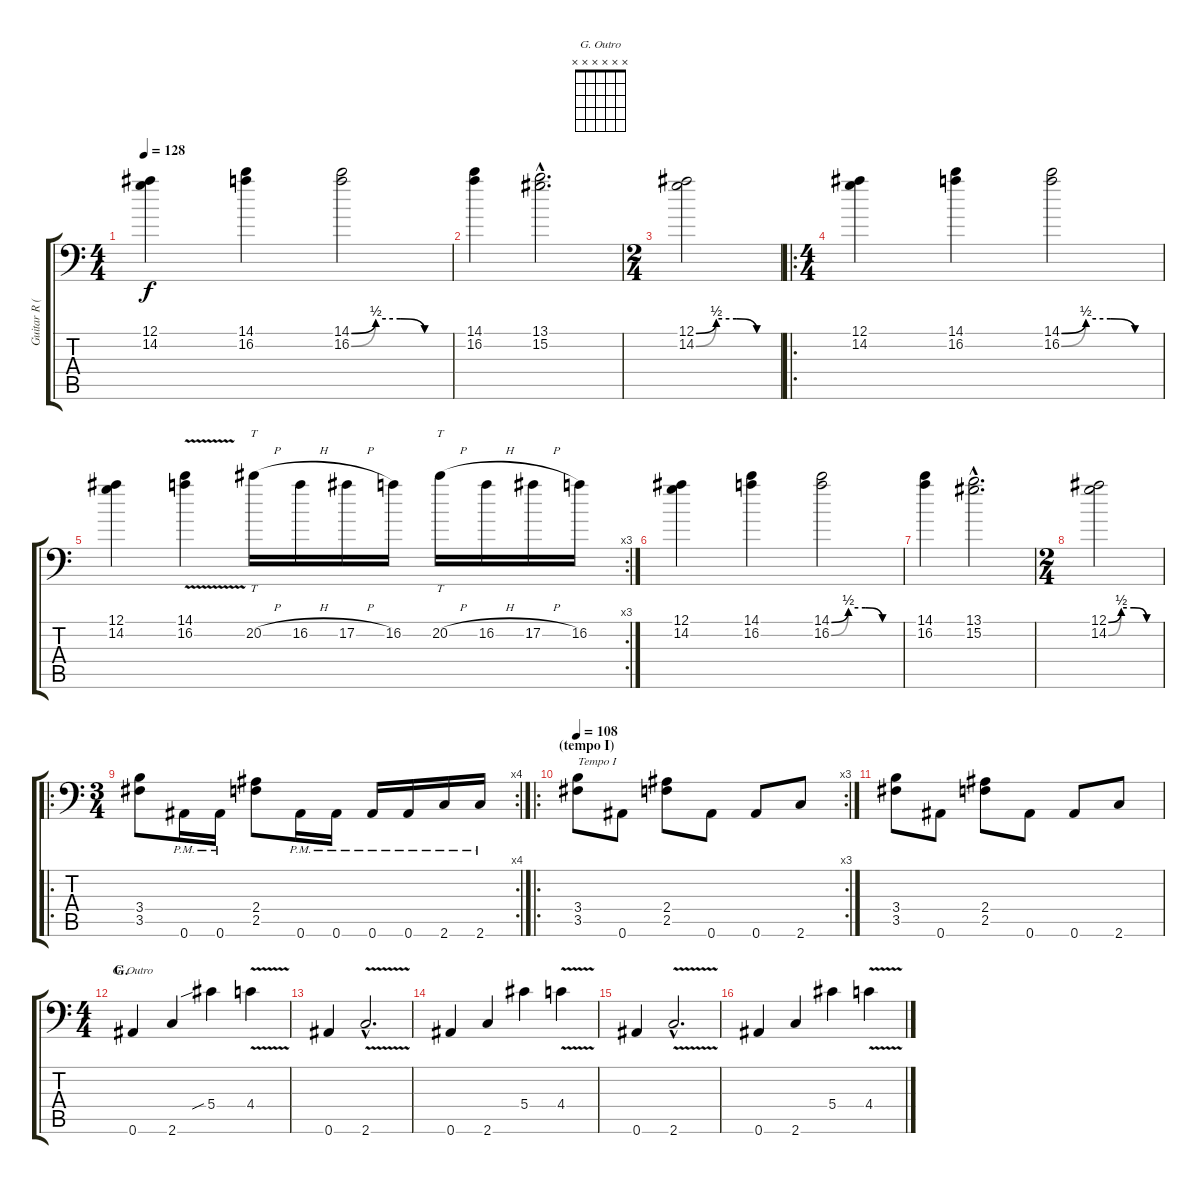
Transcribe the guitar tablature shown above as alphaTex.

\track ("Guitar R (Owen)" "Guitar R (") {instrument distortionguitar}
\staff {score tabs}
\tuning (Bb3 F3 Db3 Ab2 Eb2 Bb1) {hide}
\chord ("G. Outro" x x x x x x)
\ts (4 4)
\tempo 128
\clef f4
\ks c
(12.1 14.2).4{dy f} (14.1 16.2).4 (14.1{be (custom 0 0 15 2 30 2 45 0 60 0)} 16.2{be (custom 0 0 15 2 30 2 45 0 60 0)}).2 |
(14.1 16.2).4 (13.1{hac} 15.2{hac}).2{d} |
\ts (2 4)
(12.1{be (custom 0 0 15 2 30 2 45 0 60 0)} 14.2{be (custom 0 0 15 2 30 2 45 0 60 0)}).2 |
\ro
\ts (4 4)
(12.1 14.2).4 (14.1 16.2).4 (14.1{be (custom 0 0 15 2 30 2 45 0 60 0)} 16.2{be (custom 0 0 15 2 30 2 45 0 60 0)}).2 |
\rc 3
(12.1 14.2).4 (14.1 16.2{v}).4 20.2{h}.16{tt} 16.2{h}.16 17.2{h}.16 16.2.16 20.2{h}.16{tt} 16.2{h}.16 17.2{h}.16 16.2.16 |
(12.1 14.2).4 (14.1 16.2).4 (14.1{be (custom 0 0 15 2 30 2 45 0 60 0)} 16.2{be (custom 0 0 15 2 30 2 45 0 60 0)}).2 |
(14.1 16.2).4 (13.1{hac} 15.2{hac}).2{d} |
\ts (2 4)
(12.1{be (custom 0 0 15 2 30 2 45 0 60 0)} 14.2{be (custom 0 0 15 2 30 2 45 0 60 0)}).2 |
\ro
\rc 4
\ts (3 4)
(3.4 3.5).8 0.6{pm}.16 0.6{pm}.16 (2.4 2.5).8 0.6{pm}.16 0.6{pm}.16 0.6{pm}.16 0.6{pm}.16 2.6{pm}.16 2.6{pm}.16 |
\ro
\rc 3
\section ("" "(tempo I)")
\tempo 108
(3.4 3.5).8{txt "Tempo I"} 0.6.8 (2.4 2.5).8 0.6.8 0.6.8 2.6.8 |
(3.4 3.5).8 0.6.8 (2.4 2.5).8 0.6.8 0.6.8 2.6.8 |
\ts (4 4)
\section ("" "G.")
0.6.4{ch "G. Outro"} 2.6.4 5.4{sib}.4 4.4{v}.4 |
0.6.4 2.6{v hac}.2{d} |
0.6.4 2.6.4 5.4.4 4.4{v}.4 |
0.6.4 2.6{v hac}.2{d} |
0.6.4 2.6.4 5.4.4 4.4{v}.4
